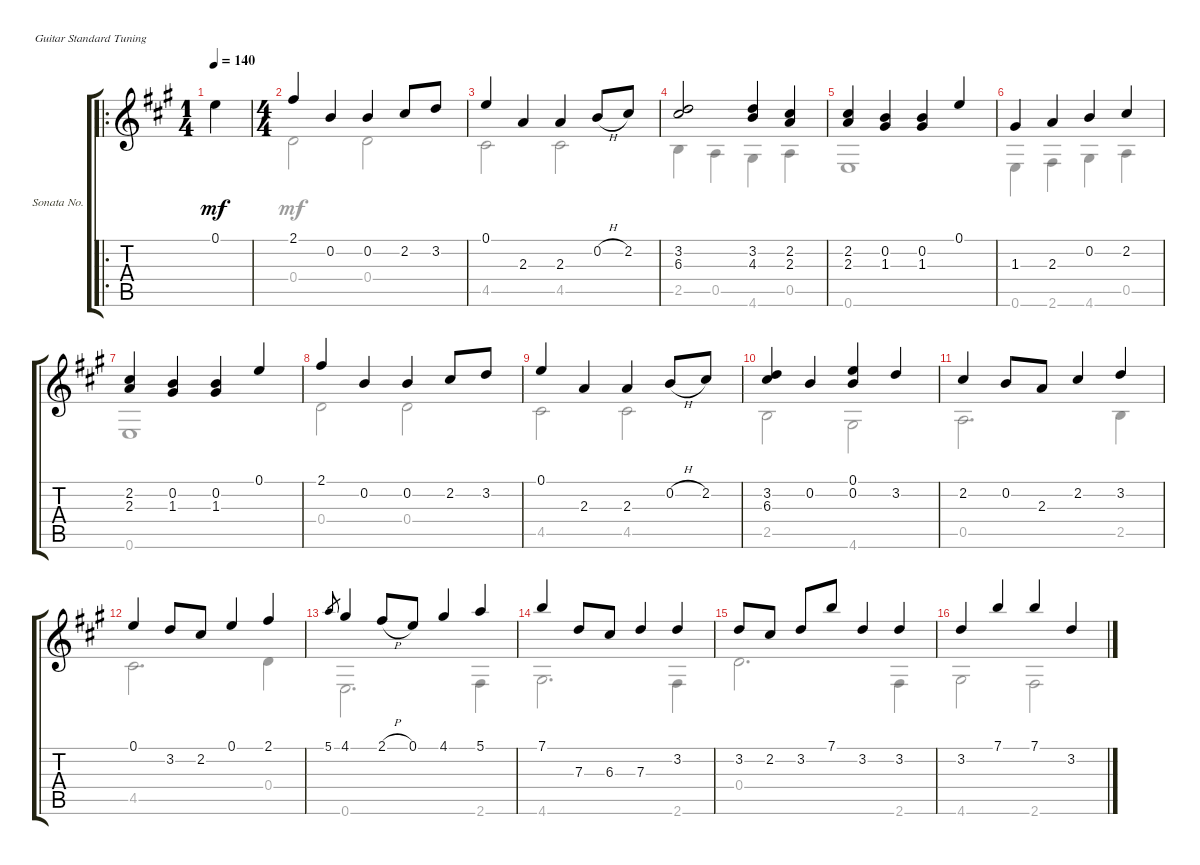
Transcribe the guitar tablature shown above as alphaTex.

\bracketExtendMode groupsimilarinstruments
\firstSystemTrackNameOrientation horizontal
\otherSystemsTrackNameOrientation horizontal
\track ("Sonata No. 21 in A (D21) - 4. Bourree" "Sonata No.") {instrument acousticguitarnylon}
\staff {score tabs}
\tuning (E4 B3 G3 D3 A2 E2)
\voice
\ro
\ts (1 4)
\tempo 140
\clef g2
\ks a
0.1.4{dy mf instrument acousticguitarnylon} |
\ts (4 4)
2.1.4 0.2.4 0.2.4 2.2.8 3.2.8 |
0.1.4 2.3.4 2.3.4 0.2{h}.8 2.2.8 |
(3.2 6.3).2 (3.2 4.3).4 (2.2 2.3).4 |
(2.2 2.3).4 (0.2 1.3).4 (0.2 1.3).4 0.1.4 |
1.3.4 2.3.4 0.2.4 2.2.4 |
(2.2 2.3).4 (0.2 1.3).4 (0.2 1.3).4 0.1.4 |
2.1.4 0.2.4 0.2.4 2.2.8 3.2.8 |
0.1.4 2.3.4 2.3.4 0.2{h}.8 2.2.8 |
(3.2 6.3).4 0.2.4 (0.1 0.2).4 3.2.4 |
2.2.4 0.2.8 2.3.8 2.2.4 3.2.4 |
0.1.4 3.2.8 2.2.8 0.1.4 2.1.4 |
5.1.8{gr} 4.1.4 2.1{h}.8 0.1.8 4.1.4 5.1.4 |
7.1.4 7.3.8 6.3.8 7.3.4 3.2.4 |
3.2.8 2.2.8 3.2.8 7.1.8 3.2.4 3.2.4 |
3.2.4 7.1.4 7.1.4 3.2.4
\voice
\clef g2
\ottava regular
\simile none
\ks a
|
0.4.2 0.4.2 |
4.5.2 4.5.2 |
2.5.4 0.5.4 4.6.4 0.5.4 |
0.6.1 |
0.6.4 2.6.4 4.6.4 0.5.4 |
0.6.1 |
0.4.2 0.4.2 |
4.5.2 4.5.2 |
2.5.2 4.6.2 |
0.5.2{d} 2.5.4 |
4.5.2{d} 0.4.4 |
0.6.2{d} 2.6.4 |
4.6.2{d} 2.6.4 |
0.4.2{d} 2.6.4 |
4.6.2 2.6.2
